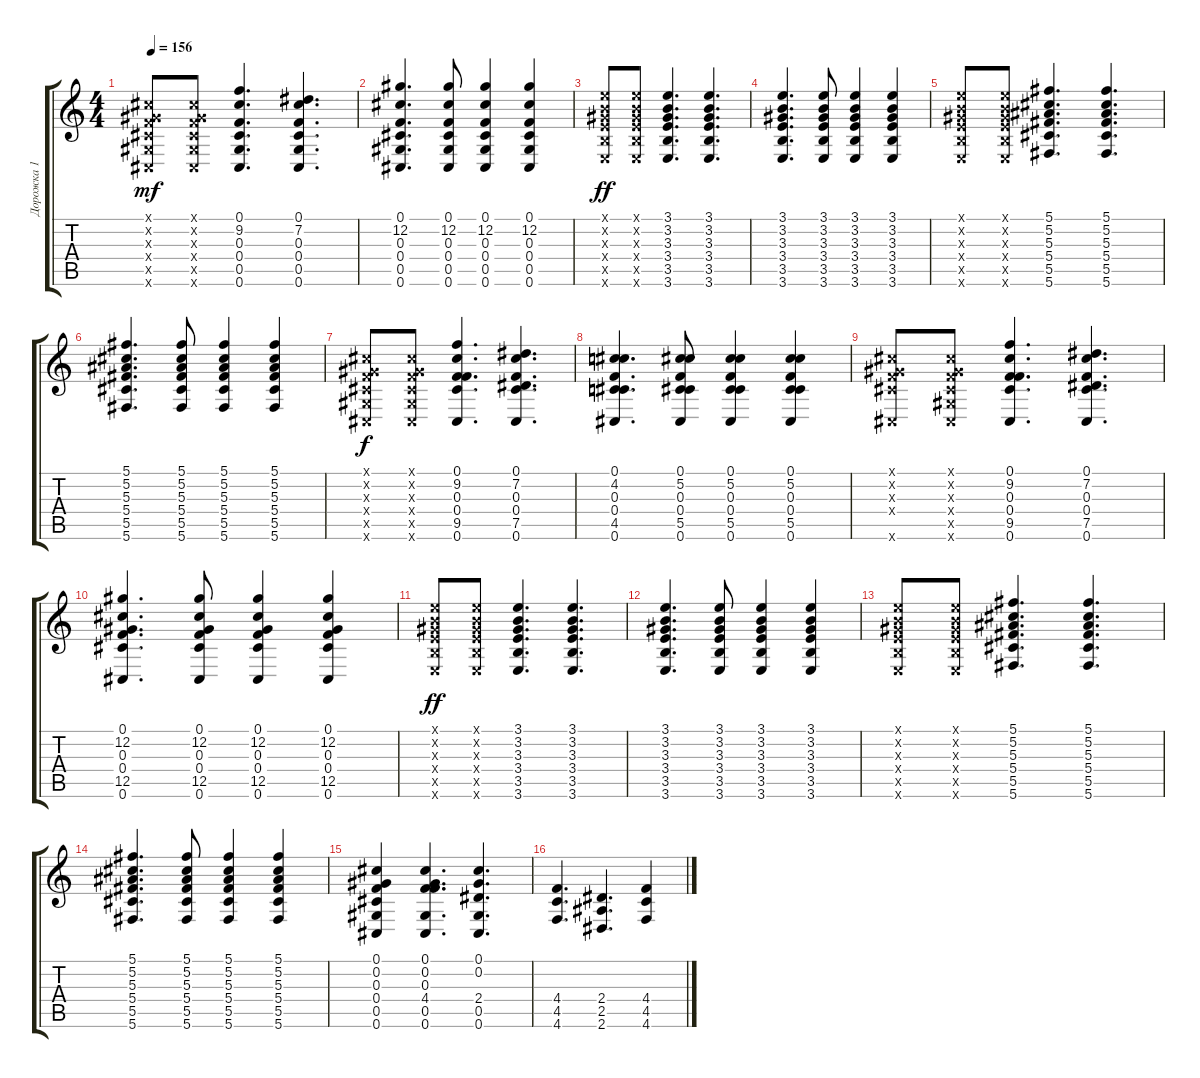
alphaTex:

\track ("Дорожка 1" "Дорожка 1") {instrument acousticguitarsteel}
\staff {score tabs}
\tuning (Db4 Ab3 F3 Db3 Ab2 Db2) {hide}
\ts (4 4)
\tempo 156
\clef g2
\ks c
(0.1{x} 0.2{x} 0.3{x} 0.4{x} 0.5{x} 0.6{x}).8{dy mf} (0.1{x} 0.2{x} 0.3{x} 0.4{x} 0.5{x} 0.6{x}).8 (0.1 9.2 0.3 0.4 0.5 0.6).4{d} (0.1 7.2 0.3 0.4 0.5 0.6).4{d} |
(0.1 12.2 0.3 0.4 0.5 0.6).4{d} (0.1 12.2 0.3 0.4 0.5 0.6).8 (0.1 12.2 0.3 0.4 0.5 0.6).4 (0.1 12.2 0.3 0.4 0.5 0.6).4 |
(3.1{x} 3.2{x} 3.3{x} 3.4{x} 3.5{x} 3.6{x}).8{dy ff} (3.1{x} 3.2{x} 3.3{x} 3.4{x} 3.5{x} 3.6{x}).8 (3.1 3.2 3.3 3.4 3.5 3.6).4{d} (3.1 3.2 3.3 3.4 3.5 3.6).4{d} |
(3.1 3.2 3.3 3.4 3.5 3.6).4{d} (3.1 3.2 3.3 3.4 3.5 3.6).8 (3.1 3.2 3.3 3.4 3.5 3.6).4 (3.1 3.2 3.3 3.4 3.5 3.6).4 |
(3.1{x} 3.2{x} 3.3{x} 3.4{x} 3.5{x} 3.6{x}).8 (3.1{x} 3.2{x} 3.3{x} 3.4{x} 3.5{x} 3.6{x}).8 (5.1 5.2 5.3 5.4 5.5 5.6).4{d} (5.1 5.2 5.3 5.4 5.5 5.6).4{d} |
(5.1 5.2 5.3 5.4 5.5 5.6).4{d} (5.1 5.2 5.3 5.4 5.5 5.6).8 (5.1 5.2 5.3 5.4 5.5 5.6).4 (5.1 5.2 5.3 5.4 5.5 5.6).4 |
(0.1{x} 0.2{x} 0.3{x} 0.4{x} 0.5{x} 0.6{x}).8{dy f} (0.1{x} 0.2{x} 0.3{x} 0.4{x} 0.5{x} 0.6{x}).8 (0.1 9.2 0.3 0.4 9.5 0.6).4{d} (0.1 7.2 0.3 0.4 7.5 0.6).4{d} |
(0.1 4.2 0.3 0.4 4.5 0.6).4{d} (0.1 5.2 0.3 0.4 5.5 0.6).8 (0.1 5.2 0.3 0.4 5.5 0.6).4 (0.1 5.2 0.3 0.4 5.5 0.6).4 |
(0.1{x} 0.2{x} 0.3{x} 0.4{x} 0.6{x}).8 (0.1{x} 0.2{x} 0.3{x} 0.4{x} 0.5{x} 0.6{x}).8 (0.1 9.2 0.3 0.4 9.5 0.6).4{d} (0.1 7.2 0.3 0.4 7.5 0.6).4{d} |
(0.1 12.2 0.3 0.4 12.5 0.6).4{d} (0.1 12.2 0.3 0.4 12.5 0.6).8 (0.1 12.2 0.3 0.4 12.5 0.6).4 (0.1 12.2 0.3 0.4 12.5 0.6).4 |
(3.1{x} 3.2{x} 3.3{x} 3.4{x} 3.5{x} 3.6{x}).8{dy ff} (3.1{x} 3.2{x} 3.3{x} 3.4{x} 3.5{x} 3.6{x}).8 (3.1 3.2 3.3 3.4 3.5 3.6).4{d} (3.1 3.2 3.3 3.4 3.5 3.6).4{d} |
(3.1 3.2 3.3 3.4 3.5 3.6).4{d} (3.1 3.2 3.3 3.4 3.5 3.6).8 (3.1 3.2 3.3 3.4 3.5 3.6).4 (3.1 3.2 3.3 3.4 3.5 3.6).4 |
(3.1{x} 3.2{x} 3.3{x} 3.4{x} 3.5{x} 3.6{x}).8 (3.1{x} 3.2{x} 3.3{x} 3.4{x} 3.5{x} 3.6{x}).8 (5.1 5.2 5.3 5.4 5.5 5.6).4{d} (5.1 5.2 5.3 5.4 5.5 5.6).4{d} |
(5.1 5.2 5.3 5.4 5.5 5.6).4{d} (5.1 5.2 5.3 5.4 5.5 5.6).8 (5.1 5.2 5.3 5.4 5.5 5.6).4 (5.1 5.2 5.3 5.4 5.5 5.6).4 |
(0.1 0.2 0.3 0.4 0.5 0.6).4 (0.1 0.2 0.3 4.4 0.5 0.6).4{d} (0.1 0.2 2.4 0.5 0.6).4{d} |
(4.4 4.5 4.6).4{d} (2.4 2.5 2.6).4{d} (4.4 4.5 4.6).4
